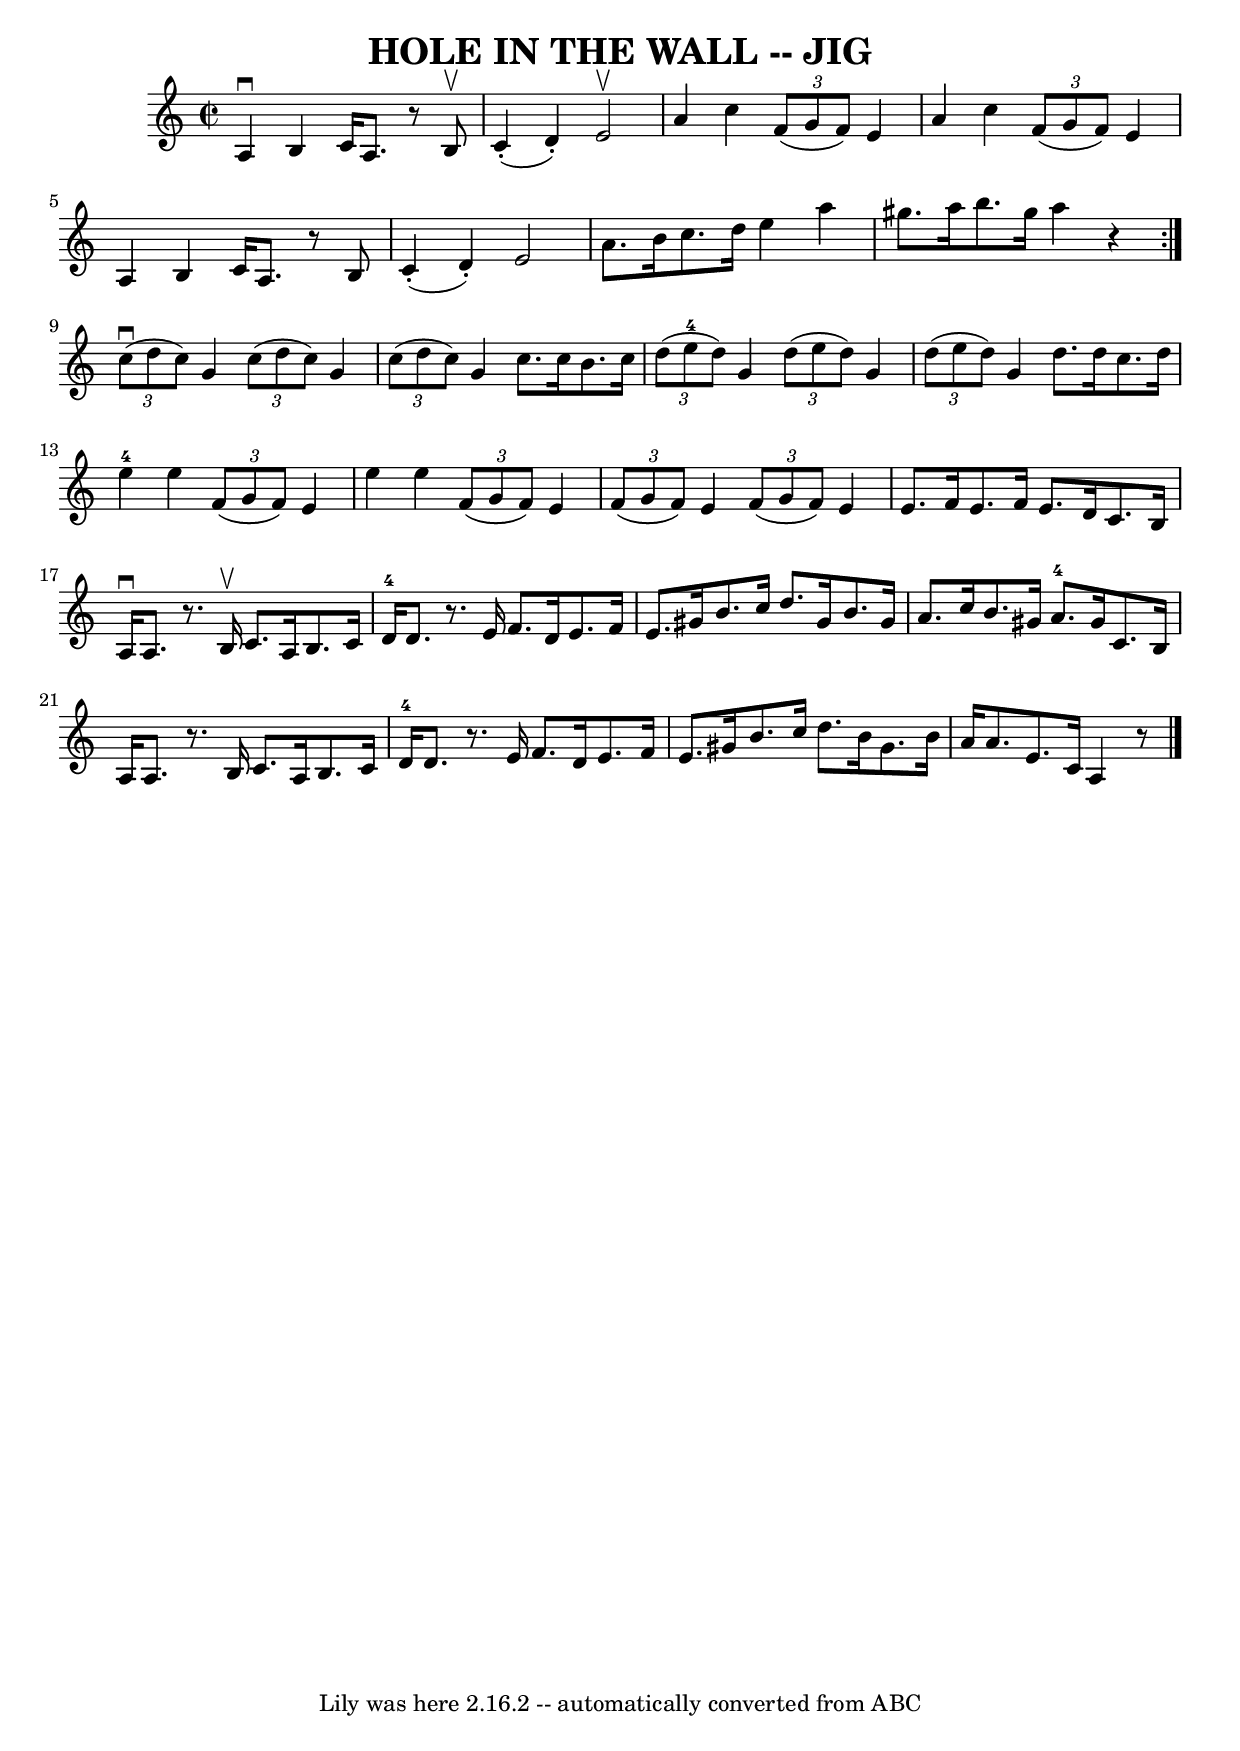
\version "2.7.40"
\include "Mammoth.ily"
\header {
	%% book = "Ryan's Mammoth Collection of Fiddle Tunes"
	crossRefNumber = "1"
	footnotes = ""
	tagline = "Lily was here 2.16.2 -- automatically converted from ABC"
	title = "HOLE IN THE WALL -- JIG"
}
voicedefault =  {
\set Score.defaultBarType = "empty"

\repeat volta 2 {
\override Staff.TimeSignature #'style = #'C
 \time 2/2 \key c \major a4^\downbow b4 c'16 a8.    r8 b8^\upbow   
|
 c'4 (-. d'4 -.) e'2^\upbow   |
 a'4 c''4    
\times 2/3 { f'8 (g'8 f'8) } e'4    |
 a'4 c''4    
\times 2/3 { f'8 (g'8 f'8) } e'4        |
 a4 b4    
c'16 a8.    r8 b8    |
 c'4 (-. d'4 -.) e'2    |
   
a'8. b'16 c''8. d''16 e''4 a''4    |
 gis''8. a''16   
 b''8. gis''16 a''4    r4   }     \times 2/3 { c''8 (^\downbow d''8   
 c''8) } g'4    \times 2/3 { c''8 (d''8 c''8) } g'4    
|
   \times 2/3 { c''8 (d''8 c''8) } g'4 c''8. c''16   
 b'8. c''16        |
   \times 2/3 { d''8 (e''8-4 d''8) } 
 g'4    \times 2/3 { d''8 (e''8 d''8) } g'4    |
   
\times 2/3 { d''8 (e''8 d''8) } g'4 d''8. d''16 c''8.    
d''16        |
 e''4-4 e''4    \times 2/3 { f'8 (g'8 f'8 
) } e'4    |
 e''4 e''4    \times 2/3 { f'8 (g'8 f'8) 
} e'4        |
   \times 2/3 { f'8 (g'8 f'8) } e'4    
\times 2/3 { f'8 (g'8 f'8) } e'4    |
 e'8. f'16    
e'8. f'16 e'8. d'16 c'8. b16    |
 a16^\downbow a8. 
   r8. b16^\upbow c'8. a16 b8. c'16    |
 d'16-4   
d'8.    r8. e'16 f'8. d'16 e'8. f'16        |
 e'8.    
gis'16 b'8. c''16 d''8. gis'16 b'8. gis'16    |
 a'8. 
 c''16 b'8. gis'16 a'8.-4 gis'16 c'8. b16        
|
 a16 a8.    r8. b16 c'8. a16 b8. c'16    |
     
d'16-4 d'8.    r8. e'16 f'8. d'16 e'8. f'16        |
   
e'8. gis'16 b'8. c''16 d''8. b'16 gis'8. b'16    |
  
 a'16 a'8. e'8. c'16 a4    r8   \bar "|."   
}

\score{
    <<

	\context Staff="default"
	{
	    \voicedefault 
	}

    >>
	\layout {
	}
	\midi {}
}
